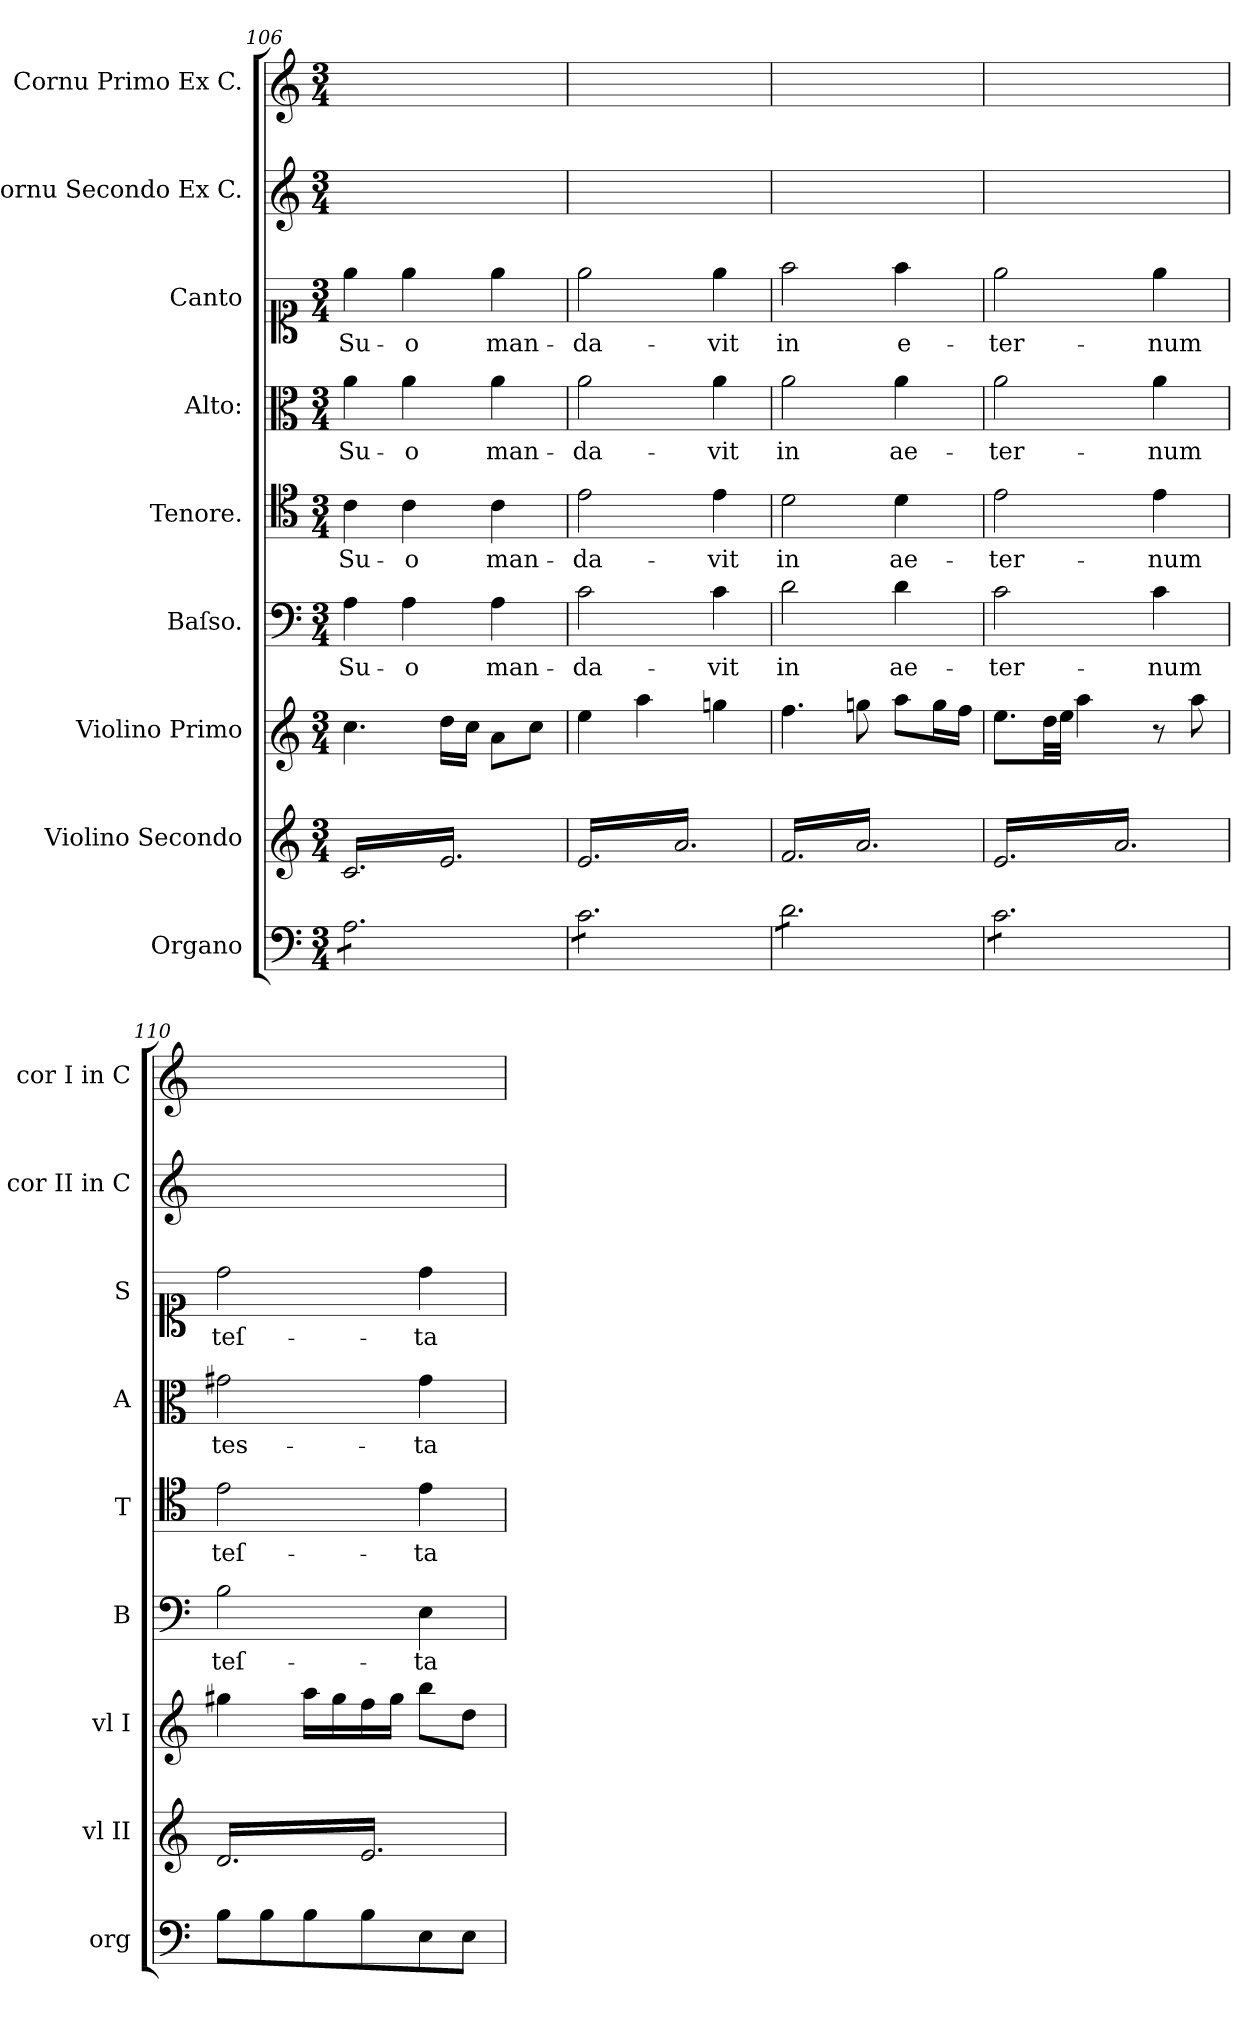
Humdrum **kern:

**kern	**kern	**kern	**kern	**text	**kern	**text	**kern	**text	**kern	**text	**kern	**kern
*part9	*part8	*part7	*part6	*part6	*part5	*part5	*part4	*part4	*part3	*part3	*part2	*part1
*staff9	*staff8	*staff7	*staff6	*staff6	*staff5	*staff5	*staff4	*staff4	*staff3	*staff3	*staff2	*staff1
*I"Organo	*I"Violino Secondo	*I"Violino Primo	*I"Baſso.	*	*I"Tenore.	*	*I"Alto:	*	*I"Canto	*	*I"Cornu Secondo Ex C.	*I"Cornu Primo Ex C.
*I'org	*I'vl II	*I'vl I	*I'B	*	*I'T	*	*I'A	*	*I'S	*	*I'cor II in C	*I'cor I in C
*clefF4	*clefG2	*clefG2	*clefF4	*	*clefC4	*	*clefC3	*	*clefC1	*	*clefG2	*clefG2
*k[]	*k[]	*k[]	*k[]	*	*k[]	*	*k[]	*	*k[]	*	*k[]	*k[]
*C:	*C:	*C:	*C:	*	*C:	*	*C:	*	*C:	*	*C:	*C:
*M3/4	*M3/4	*M3/4	*M3/4	*	*M3/4	*	*M3/4	*	*M3/4	*	*M3/4	*M3/4
=106	=106	=106	=106	=106	=106	=106	=106	=106	=106	=106	=106	=106
*tremolo	*	*	*	*	*	*	*	*	*	*	*	*
*	*tremolo	*	*	*	*	*	*	*	*	*	*	*
8A\L	16c/LL	4.cc\	4A\	Su-	4c\	Su-	4a\	Su-	4ee\	Su-	2.ryy	2.ryy
.	16e/	.	.	.	.	.	.	.	.	.	.	.
8A\	16c/	.	.	.	.	.	.	.	.	.	.	.
.	16e/	.	.	.	.	.	.	.	.	.	.	.
8A\	16c/	.	4A\	-o	4c\	-o	4a\	-o	4ee\	-o	.	.
.	16e/	.	.	.	.	.	.	.	.	.	.	.
8A\	16c/	16dd\LL	.	.	.	.	.	.	.	.	.	.
.	16e/	16cc\JJ	.	.	.	.	.	.	.	.	.	.
8A\	16c/	8a\L	4A\	man-	4c\	man-	4a\	man-	4ee\	man-	.	.
.	16e/	.	.	.	.	.	.	.	.	.	.	.
8A\J	16c/	8cc\J	.	.	.	.	.	.	.	.	.	.
.	16e/JJ	.	.	.	.	.	.	.	.	.	.	.
=107	=107	=107	=107	=107	=107	=107	=107	=107	=107	=107	=107	=107
8c\L	16e/LL	4ee\	2c\	-da-	2e\	-da-	2a\	-da-	2ee\	-da-	2.ryy	2.ryy
.	16a/	.	.	.	.	.	.	.	.	.	.	.
8c\	16e/	.	.	.	.	.	.	.	.	.	.	.
.	16a/	.	.	.	.	.	.	.	.	.	.	.
8c\	16e/	4aa\	.	.	.	.	.	.	.	.	.	.
.	16a/	.	.	.	.	.	.	.	.	.	.	.
8c\	16e/	.	.	.	.	.	.	.	.	.	.	.
.	16a/	.	.	.	.	.	.	.	.	.	.	.
8c\	16e/	4ggn\	4c\	-vit	4e\	-vit	4a\	-vit	4ee\	-vit	.	.
.	16a/	.	.	.	.	.	.	.	.	.	.	.
8c\J	16e/	.	.	.	.	.	.	.	.	.	.	.
.	16a/JJ	.	.	.	.	.	.	.	.	.	.	.
=108	=108	=108	=108	=108	=108	=108	=108	=108	=108	=108	=108	=108
8d\L	16f/LL	4.ff\	2d\	in	2d\	in	2a\	in	2ff\	in	2.ryy	2.ryy
.	16a/	.	.	.	.	.	.	.	.	.	.	.
8d\	16f/	.	.	.	.	.	.	.	.	.	.	.
.	16a/	.	.	.	.	.	.	.	.	.	.	.
8d\	16f/	.	.	.	.	.	.	.	.	.	.	.
.	16a/	.	.	.	.	.	.	.	.	.	.	.
8d\	16f/	8ggn\	.	.	.	.	.	.	.	.	.	.
.	16a/	.	.	.	.	.	.	.	.	.	.	.
8d\	16f/	8aa\L	4d\	ae-	4d\	ae-	4a\	ae-	4ff\	e-	.	.
.	16a/	.	.	.	.	.	.	.	.	.	.	.
8d\J	16f/	16gg\L	.	.	.	.	.	.	.	.	.	.
.	16a/JJ	16ff\JJ	.	.	.	.	.	.	.	.	.	.
=109	=109	=109	=109	=109	=109	=109	=109	=109	=109	=109	=109	=109
8c\L	16e/LL	8.ee\L	2c\	-ter-	2e\	-ter-	2a\	-ter-	2ee\	-ter-	2.ryy	2.ryy
.	16a/	.	.	.	.	.	.	.	.	.	.	.
8c\	16e/	.	.	.	.	.	.	.	.	.	.	.
.	16a/	32dd\LL	.	.	.	.	.	.	.	.	.	.
.	.	32ee\JJJ	.	.	.	.	.	.	.	.	.	.
8c\	16e/	4aa\	.	.	.	.	.	.	.	.	.	.
.	16a/	.	.	.	.	.	.	.	.	.	.	.
8c\	16e/	.	.	.	.	.	.	.	.	.	.	.
.	16a/	.	.	.	.	.	.	.	.	.	.	.
8c\	16e/	8r	4c\	-num	4e\	-num	4a\	-num	4ee\	-num	.	.
.	16a/	.	.	.	.	.	.	.	.	.	.	.
8c\J	16e/	8aa\	.	.	.	.	.	.	.	.	.	.
*Xtremolo	*	*	*	*	*	*	*	*	*	*	*	*
.	16a/JJ	.	.	.	.	.	.	.	.	.	.	.
=110	=110	=110	=110	=110	=110	=110	=110	=110	=110	=110	=110	=110
8B\L	16d/LL	4gg#X\	2B\	teſ-	2e\	teſ-	2g#X\	tes-	2dd\	teſ-	2.ryy	2.ryy
.	16e/	.	.	.	.	.	.	.	.	.	.	.
8B\	16d/	.	.	.	.	.	.	.	.	.	.	.
.	16e/	.	.	.	.	.	.	.	.	.	.	.
8B\	16d/	16aa\LL	.	.	.	.	.	.	.	.	.	.
.	16e/	16gg#\	.	.	.	.	.	.	.	.	.	.
8B\	16d/	16ff\	.	.	.	.	.	.	.	.	.	.
.	16e/	16gg#\JJ	.	.	.	.	.	.	.	.	.	.
8E\	16d/	8bb\L	4E\	-ta-	4e\	-ta-	4g#\	-ta-	4dd\	-ta-	.	.
.	16e/	.	.	.	.	.	.	.	.	.	.	.
8E\J	16d/	8dd\J	.	.	.	.	.	.	.	.	.	.
.	16e/JJ	.	.	.	.	.	.	.	.	.	.	.
*	*Xtremolo	*	*	*	*	*	*	*	*	*	*	*
.	.	.	.	.	.	.	.	.	.	.	.	.
.	.	.	.	.	.	.	.	.	.	.	.	.
.	.	.	.	.	.	.	.	.	.	.	.	.
.	.	.	.	.	.	.	.	.	.	.	.	.
.	.	.	.	.	.	.	.	.	.	.	.	.
.	.	.	.	.	.	.	.	.	.	.	.	.
=	=	=	=	=	=	=	=	=	=	=	=	=
*-	*-	*-	*-	*-	*-	*-	*-	*-	*-	*-	*-	*-
